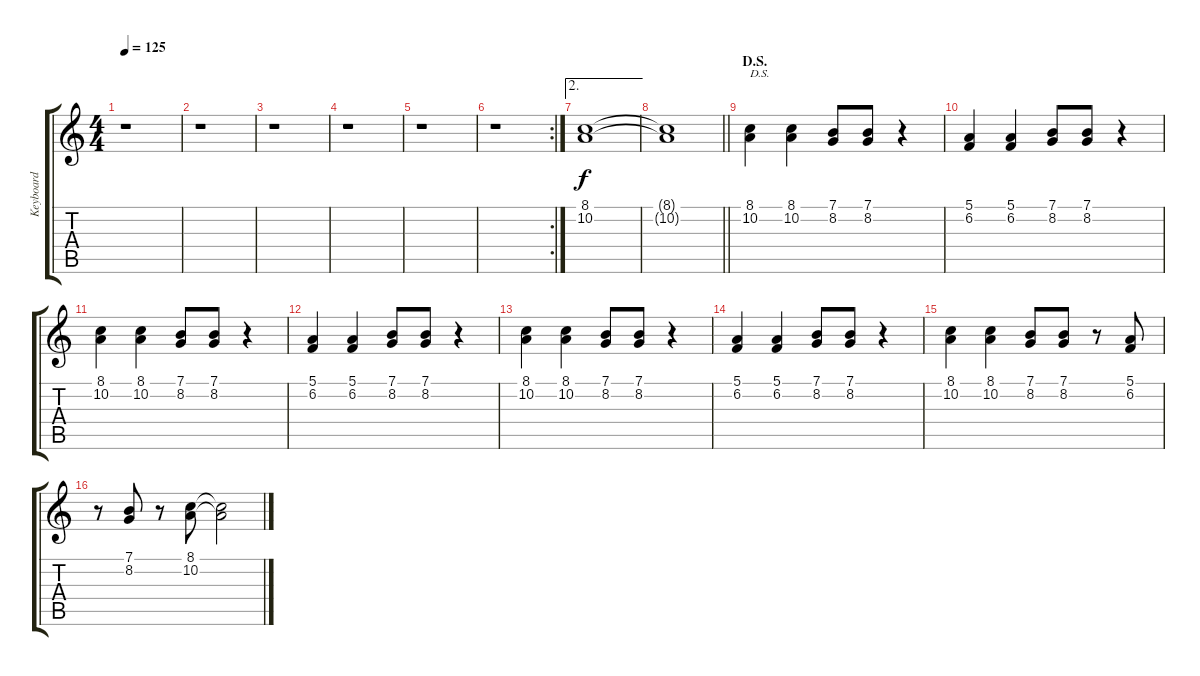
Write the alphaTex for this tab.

\track ("Keyboard" "Keyboard") {instrument synthstrings2}
\staff {score tabs}
\tuning (E4 B3 G3 D3 A2 E2) {hide}
\ts (4 4)
\tempo 125
\clef g2
\ks c
r.1{dy f} |
r.1 |
r.1 |
r.1 |
r.1 |
\rc 2
r.1 |
\ae 2
(8.1 10.2).1 |
\barLineRight lightlight
(8.1{t} 10.2{t}).1 |
\section ("" "D.S.")
(8.1 10.2).4{txt "D.S."} (8.1 10.2).4 (7.1 8.2).8 (7.1 8.2).8 r.4 |
(5.1 6.2).4 (5.1 6.2).4 (7.1 8.2).8 (7.1 8.2).8 r.4 |
(8.1 10.2).4 (8.1 10.2).4 (7.1 8.2).8 (7.1 8.2).8 r.4 |
(5.1 6.2).4 (5.1 6.2).4 (7.1 8.2).8 (7.1 8.2).8 r.4 |
(8.1 10.2).4 (8.1 10.2).4 (7.1 8.2).8 (7.1 8.2).8 r.4 |
(5.1 6.2).4 (5.1 6.2).4 (7.1 8.2).8 (7.1 8.2).8 r.4 |
(8.1 10.2).4 (8.1 10.2).4 (7.1 8.2).8 (7.1 8.2).8 r.8 (5.1 6.2).8 |
r.8 (7.1 8.2).8 r.8 (8.1 10.2).8 (8.1{t} 10.2{t}).2
